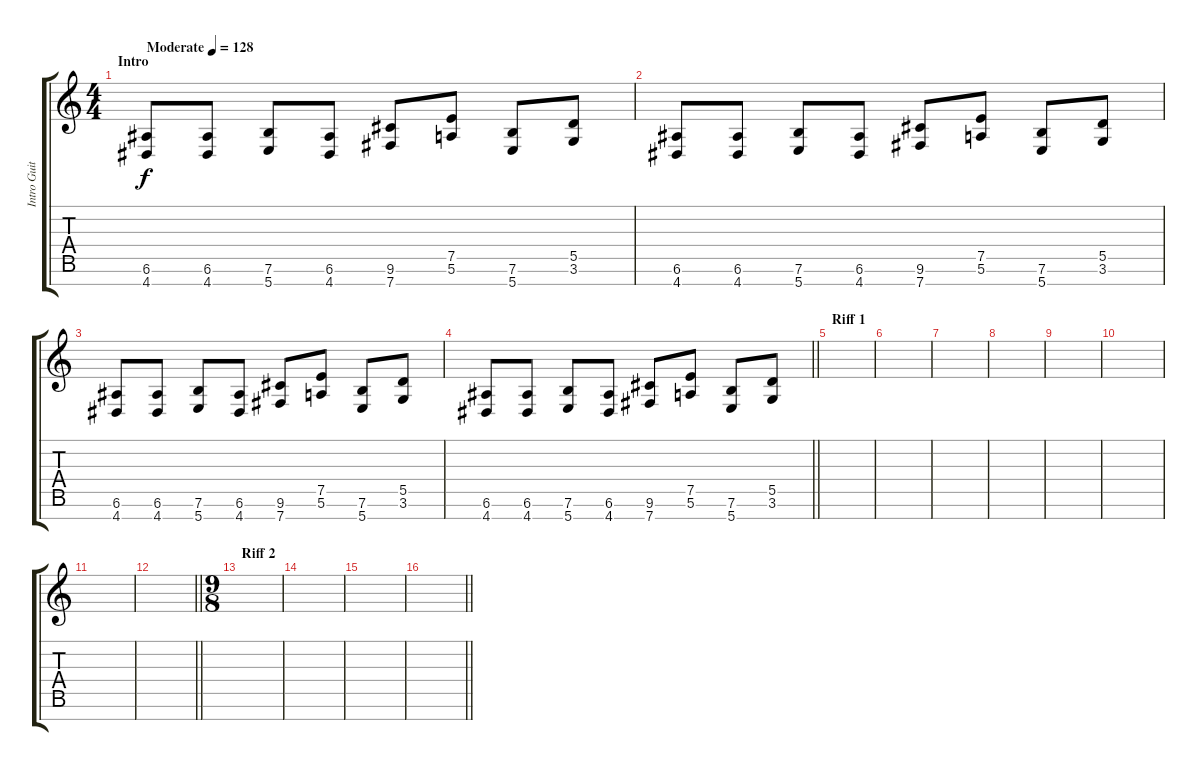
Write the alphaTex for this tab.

\track ("Intro Guitar" "Intro Guit") {instrument electricguitarmuted}
\staff {score tabs}
\tuning (E4 B3 G3 D3 A2 E2 B1) {hide}
\ts (4 4)
\section ("" "Intro")
\tempo (128 "Moderate")
\clef g2
\ks c
(6.6 4.7).8{dy f instrument electricguitarmuted} (6.6 4.7).8 (7.6 5.7).8 (6.6 4.7).8 (9.6 7.7).8 (7.5 5.6).8 (7.6 5.7).8 (5.5 3.6).8 |
(6.6 4.7).8 (6.6 4.7).8 (7.6 5.7).8 (6.6 4.7).8 (9.6 7.7).8 (7.5 5.6).8 (7.6 5.7).8 (5.5 3.6).8 |
(6.6 4.7).8 (6.6 4.7).8 (7.6 5.7).8 (6.6 4.7).8 (9.6 7.7).8 (7.5 5.6).8 (7.6 5.7).8 (5.5 3.6).8 |
\barLineRight lightlight
(6.6 4.7).8 (6.6 4.7).8 (7.6 5.7).8 (6.6 4.7).8 (9.6 7.7).8 (7.5 5.6).8 (7.6 5.7).8 (5.5 3.6).8 |
\section ("" "Riff 1")
|
|
|
|
|
|
|
\barLineRight lightlight
|
\ts (9 8)
\section ("" "Riff 2")
|
|
|
\barLineRight lightlight
